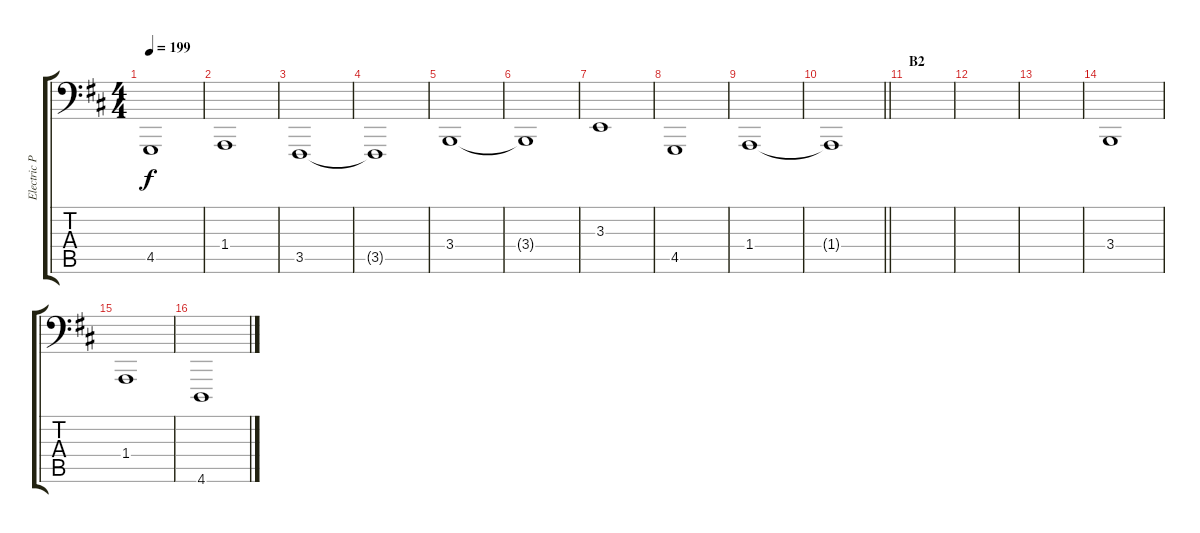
\track ("Electric Piano" "Electric P") {instrument electricgrandpiano}
\staff {score tabs}
\tuning (B2 Gb2 Db2 Ab1 Eb1 Bb0) {hide}
\ts (4 4)
\tempo 199
\clef f4
\ks d
4.5.1{dy f} |
1.4.1 |
3.5.1 |
3.5{t}.1 |
3.4.1 |
3.4{t}.1 |
3.3.1 |
4.5.1 |
1.4.1 |
\barLineRight lightlight
1.4{t}.1 |
\section ("" "B2")
|
|
|
3.4.1 |
1.4.1 |
4.6.1
